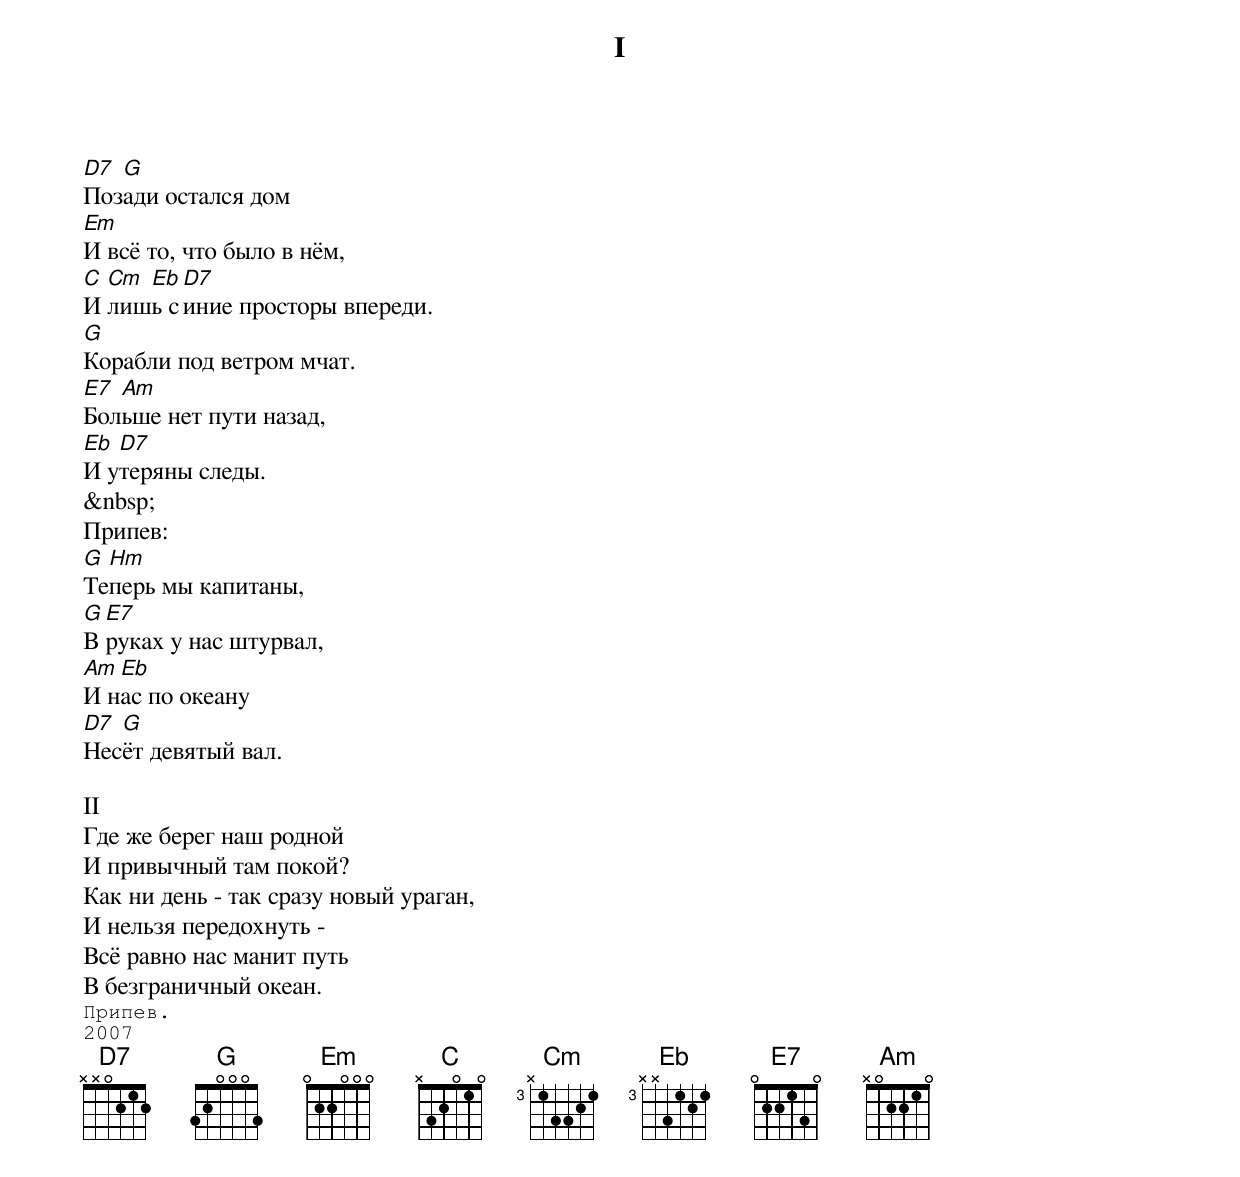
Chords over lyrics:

I
D7 G
Позади остался дом
Em
И всё то, что было в нём,
C Cm Eb D7
И лишь синие просторы впереди.
G
Корабли под ветром мчат.
E7 Am
Больше нет пути назад,
Eb D7
И утеряны следы.
&nbsp;
Припев:
G Hm
Теперь мы капитаны,
G E7
В руках у нас штурвал,
Am Eb
И нас по океану
D7 G
Несёт девятый вал.

II
Где же берег наш родной
И привычный там покой?
Как ни день - так сразу новый ураган,
И нельзя передохнуть -
Всё равно нас манит путь
В безграничный океан.
Припев.
2007
